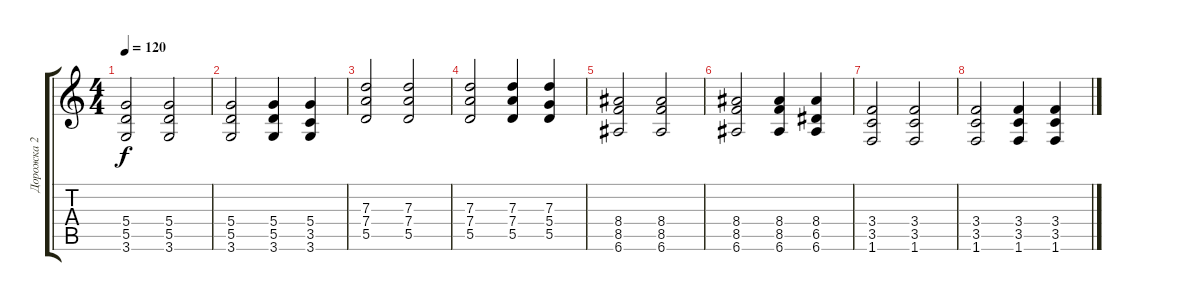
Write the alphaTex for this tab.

\track ("Дорожка 2" "Дорожка 2") {instrument acousticguitarsteel}
\staff {score tabs}
\tuning (E4 B3 G3 D3 A2 E2) {hide}
\ts (4 4)
\tempo 120
\clef g2
\ks c
(5.4 5.5 3.6).2{dy f} (5.4 5.5 3.6).2 |
(5.4 5.5 3.6).2 (5.4 5.5 3.6).4 (5.4 3.5 3.6).4 |
(7.3 7.4 5.5).2 (7.3 7.4 5.5).2 |
(7.3 7.4 5.5).2 (7.3 7.4 5.5).4 (7.3 5.4 5.5).4 |
(8.4 8.5 6.6).2 (8.4 8.5 6.6).2 |
(8.4 8.5 6.6).2 (8.4 8.5 6.6).4 (8.4 6.5 6.6).4 |
(3.4 3.5 1.6).2 (3.4 3.5 1.6).2 |
(3.4 3.5 1.6).2 (3.4 3.5 1.6).4 (3.4 3.5 1.6).4
